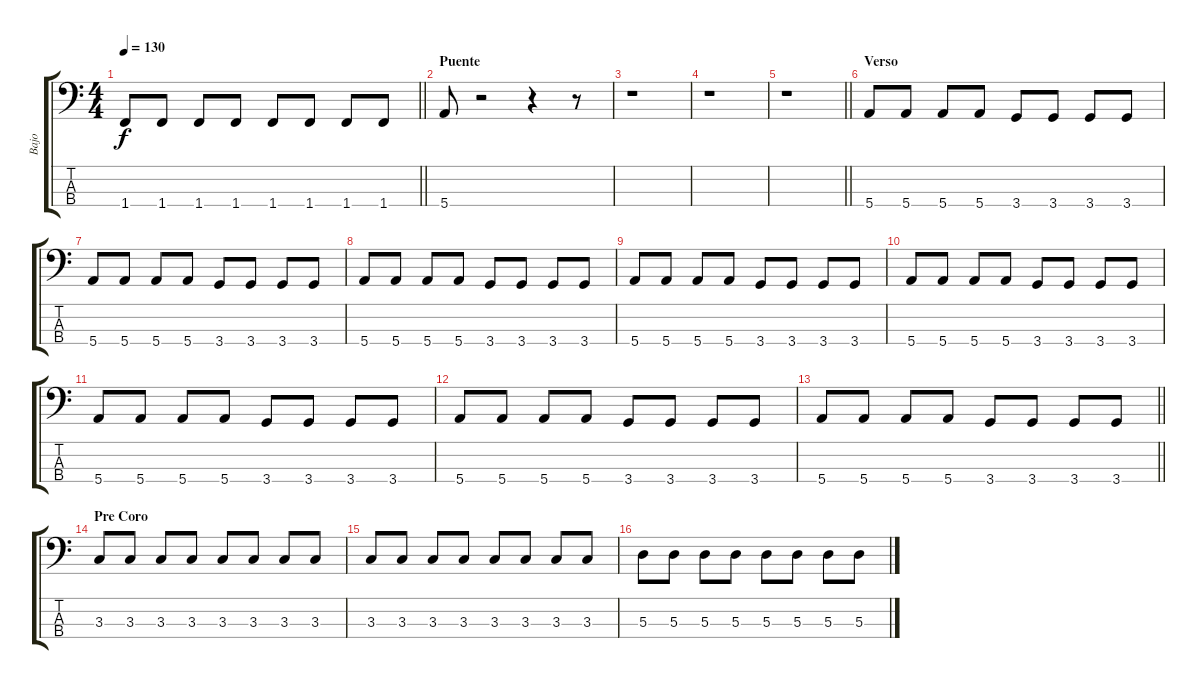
\track ("Bajo" "Bajo") {instrument electricbasspick}
\staff {score tabs}
\tuning (G2 D2 A1 E1) {hide}
\ts (4 4)
\tempo 130
\clef f4
\barLineRight lightlight
\ks c
1.4{t}.8{dy f} 1.4.8 1.4.8 1.4.8 1.4.8 1.4.8 1.4.8 1.4.8 |
\section ("" "Puente")
5.4.8 r.2 r.4 r.8 |
r.1 |
r.1 |
\barLineRight lightlight
r.1 |
\section ("" "Verso")
5.4.8 5.4.8 5.4.8 5.4.8 3.4.8 3.4.8 3.4.8 3.4.8 |
5.4.8 5.4.8 5.4.8 5.4.8 3.4.8 3.4.8 3.4.8 3.4.8 |
5.4.8 5.4.8 5.4.8 5.4.8 3.4.8 3.4.8 3.4.8 3.4.8 |
5.4.8 5.4.8 5.4.8 5.4.8 3.4.8 3.4.8 3.4.8 3.4.8 |
5.4.8 5.4.8 5.4.8 5.4.8 3.4.8 3.4.8 3.4.8 3.4.8 |
5.4.8 5.4.8 5.4.8 5.4.8 3.4.8 3.4.8 3.4.8 3.4.8 |
5.4.8 5.4.8 5.4.8 5.4.8 3.4.8 3.4.8 3.4.8 3.4.8 |
\barLineRight lightlight
5.4.8 5.4.8 5.4.8 5.4.8 3.4.8 3.4.8 3.4.8 3.4.8 |
\section ("" "Pre Coro")
3.3.8 3.3.8 3.3.8 3.3.8 3.3.8 3.3.8 3.3.8 3.3.8 |
3.3.8 3.3.8 3.3.8 3.3.8 3.3.8 3.3.8 3.3.8 3.3.8 |
5.3.8 5.3.8 5.3.8 5.3.8 5.3.8 5.3.8 5.3.8 5.3.8
